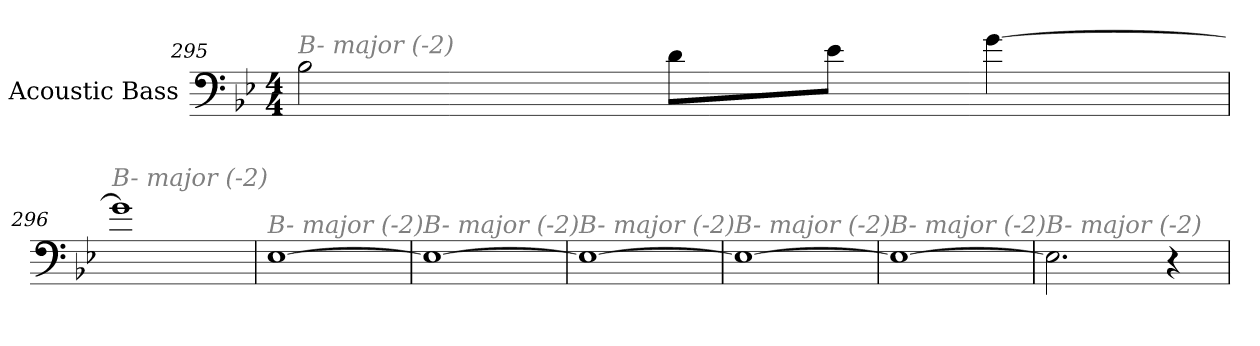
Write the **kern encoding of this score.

**kern
*part1
*staff1
*I"Acoustic Bass
*clefF4
*ITrd7c12
*k[b-e-]
*B-:
*M4/4
=295
!LO:TX:i:color=#808080:t=B- major (-2)
2BB-
8DL
8E-J
[4G
=296
!LO:TX:i:color=#808080:t=B- major (-2)
1G]
=297
!LO:TX:i:color=#808080:t=B- major (-2)
[1EE-
=298
!LO:TX:i:color=#808080:t=B- major (-2)
1EE-_
=299
!LO:TX:i:color=#808080:t=B- major (-2)
1EE-_
=300
!LO:TX:i:color=#808080:t=B- major (-2)
1EE-_
=301
!LO:TX:i:color=#808080:t=B- major (-2)
1EE-_
=302
!LO:TX:i:color=#808080:t=B- major (-2)
2.EE-]
4r
=
*-
